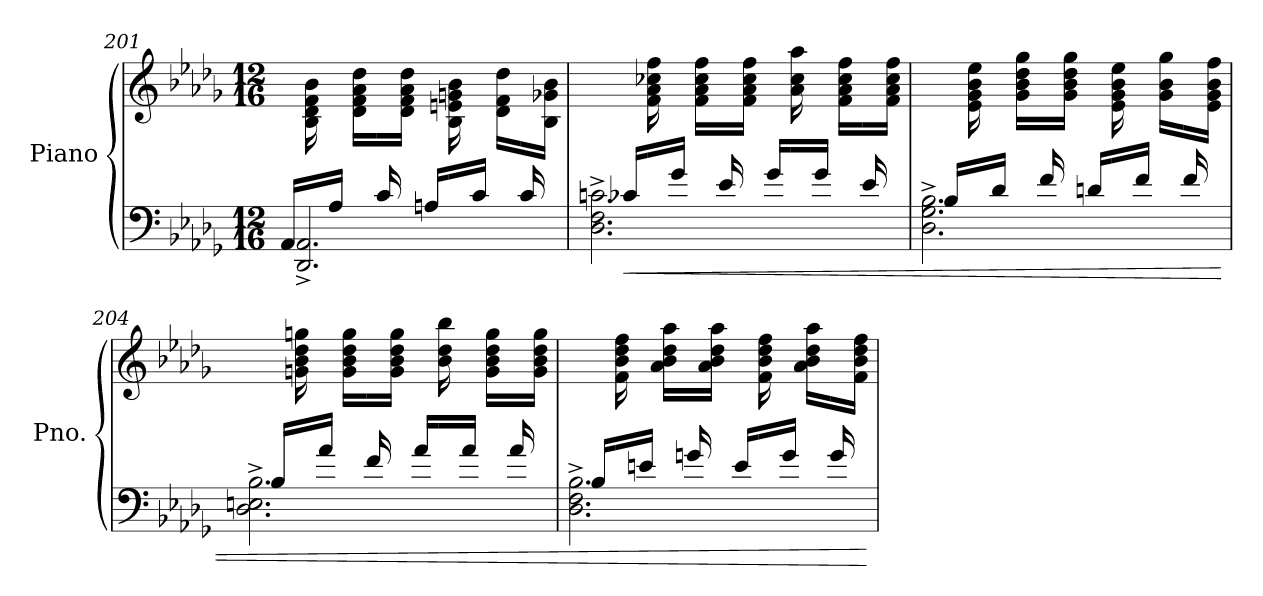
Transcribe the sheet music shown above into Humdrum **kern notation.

**kern	**kern	**dynam
*part1	*part1	*part1
*staff2	*staff1	*staff1/2
*I"Piano	*	*
*I'Pno.	*	*
*clefF4	*clefG2	*
*k[b-e-a-d-g-]	*k[b-e-a-d-g-]	*
*D-:	*D-:	*
*M12/16	*M12/16	*
=201	=201	=201
*^	*	*
16AA-/LL	2.DD-/^ 2.AA-/^	16ryy	.
16ryy	.	16B-\ 16d-\ 16f\ 16b-\	.
16A-/JJ	.	16ryy	.
16ryy	.	16d-\ 16f\ 16a-\ 16dd-\LL	.
16c/	.	16ryy	.
16ryy	.	16d-\ 16f\ 16a-\ 16dd-\JJ	.
16An/LL	.	16ryy	.
16ryy	.	16B-\ 16en\ 16gn\ 16b-\	.
16c/JJ	.	16ryy	.
16ryy	.	16d-\ 16f\ 16dd-\LL	.
16c/	.	16ryy	.
16ryy	.	16B-\ 16g-X\ 16b-\JJ	.
*v	*v	*	*
!!LO:LB:g=z
=202	=202	=202
!	!	!LO:HP:b=2
*^	*	*
*	*^	*	*
16c-X/LL	2.ryy	2.D-\^ 2.F\^ 2.c\^	16ryy	<
16ryy	.	.	16f\ 16a-\ 16cc-X\ 16ff\	.
16g-/JJ	.	.	16ryy	.
16ryy	.	.	16f\ 16a-\ 16cc-\ 16ff\LL	.
16e-/	.	.	16ryy	.
16ryy	.	.	16f\ 16a-\ 16cc-\ 16ff\JJ	.
16g-/LL	.	.	16ryy	.
16ryy	.	.	16a-\ 16cc-\ 16aa-\	.
16g-/JJ	.	.	16ryy	.
16ryy	.	.	16f\ 16a-\ 16cc-\ 16ff\LL	.
16e-/	.	.	16ryy	.
16ryy	.	.	16f\ 16a-\ 16cc-\ 16ff\JJ	.
=203	=203	=203	=203	=203
16B-/LL	2.ryy	2.D-\^ 2.G-\^ 2.B-\^	16ryy	.
16ryy	.	.	16e-\ 16g-\ 16b-\ 16ee-\	.
16d-/JJ	.	.	16ryy	.
16ryy	.	.	16g-\ 16b-\ 16dd-\ 16gg-\LL	.
16f/	.	.	16ryy	.
16ryy	.	.	16g-\ 16b-\ 16dd-\ 16gg-\JJ	.
16dn/LL	.	.	16ryy	.
16ryy	.	.	16e-\ 16g-\ 16b-\ 16ee-\	.
16f/JJ	.	.	16ryy	.
16ryy	.	.	16g-\ 16b-\ 16gg-\LL	.
16f/	.	.	16ryy	.
16ryy	.	.	16e-\ 16g-\ 16b-\ 16ff\JJ	.
=204	=204	=204	=204	=204
16B-/LL	2.ryy	2.D-\^ 2.En\^ 2.B-\^	16ryy	.
16ryy	.	.	16gn\ 16b-\ 16dd-\ 16ggn\	.
16a-/JJ	.	.	16ryy	.
16ryy	.	.	16g\ 16b-\ 16dd-\ 16gg\LL	.
16f/	.	.	16ryy	.
16ryy	.	.	16g\ 16b-\ 16dd-\ 16gg\JJ	.
16a-/LL	.	.	16ryy	.
16ryy	.	.	16b-\ 16dd-\ 16bb-\	.
16a-/JJ	.	.	16ryy	.
16ryy	.	.	16g\ 16b-\ 16dd-\ 16gg\LL	.
16a-/	.	.	16ryy	.
16ryy	.	.	16g\ 16b-\ 16dd-\ 16gg\JJ	.
=205	=205	=205	=205	=205
16B-/LL	2.ryy	2.D-\^ 2.F\^ 2.B-\^	16ryy	.
16ryy	.	.	16f\ 16b-\ 16dd-\ 16ff\	.
16en/JJ	.	.	16ryy	.
16ryy	.	.	16a-\ 16b-\ 16dd-\ 16aa-\LL	.
16gn/	.	.	16ryy	.
16ryy	.	.	16a-\ 16b-\ 16dd-\ 16aa-\JJ	.
16e/LL	.	.	16ryy	.
16ryy	.	.	16f\ 16b-\ 16dd-\ 16ff\	.
16g/JJ	.	.	16ryy	.
16ryy	.	.	16a-\ 16b-\ 16dd-\ 16aa-\LL	.
16g/	.	.	16ryy	.
16ryy	.	.	16f\ 16b-\ 16dd-\ 16ff\JJ	.
*v	*v	*v	*	*
.	.	[
=	=	=
*-	*-	*-
